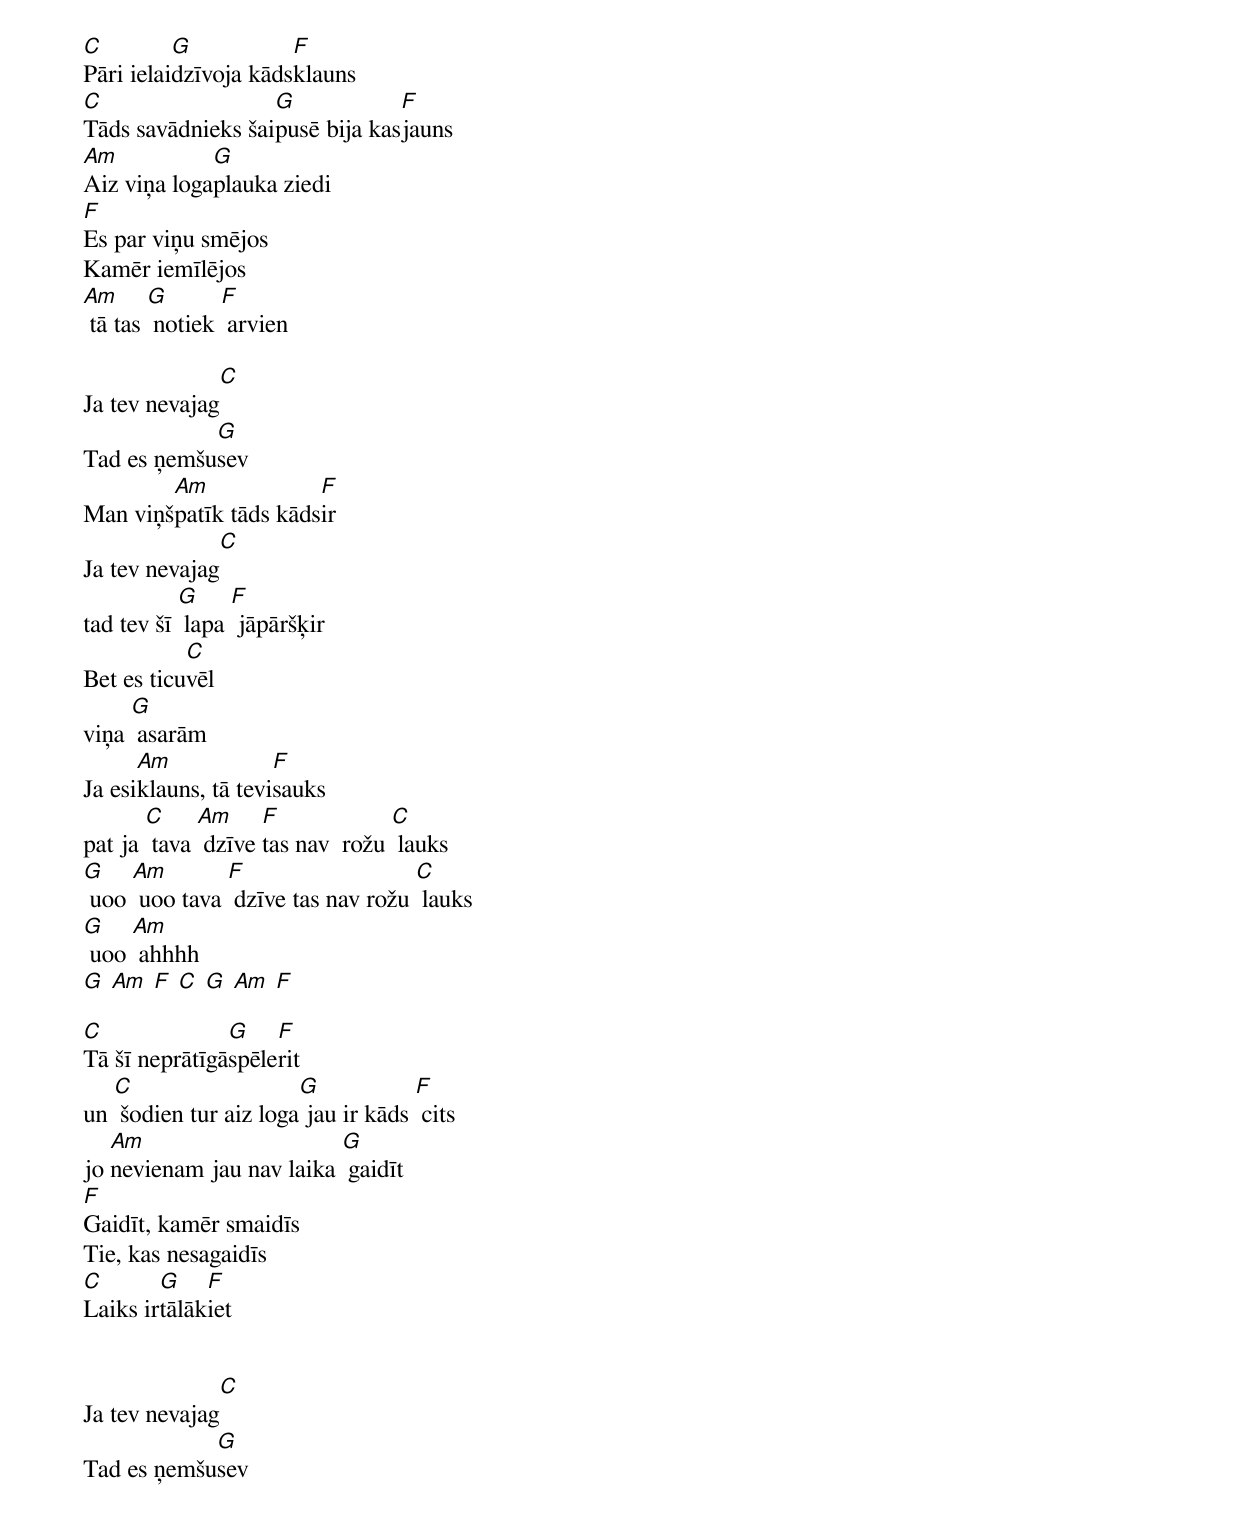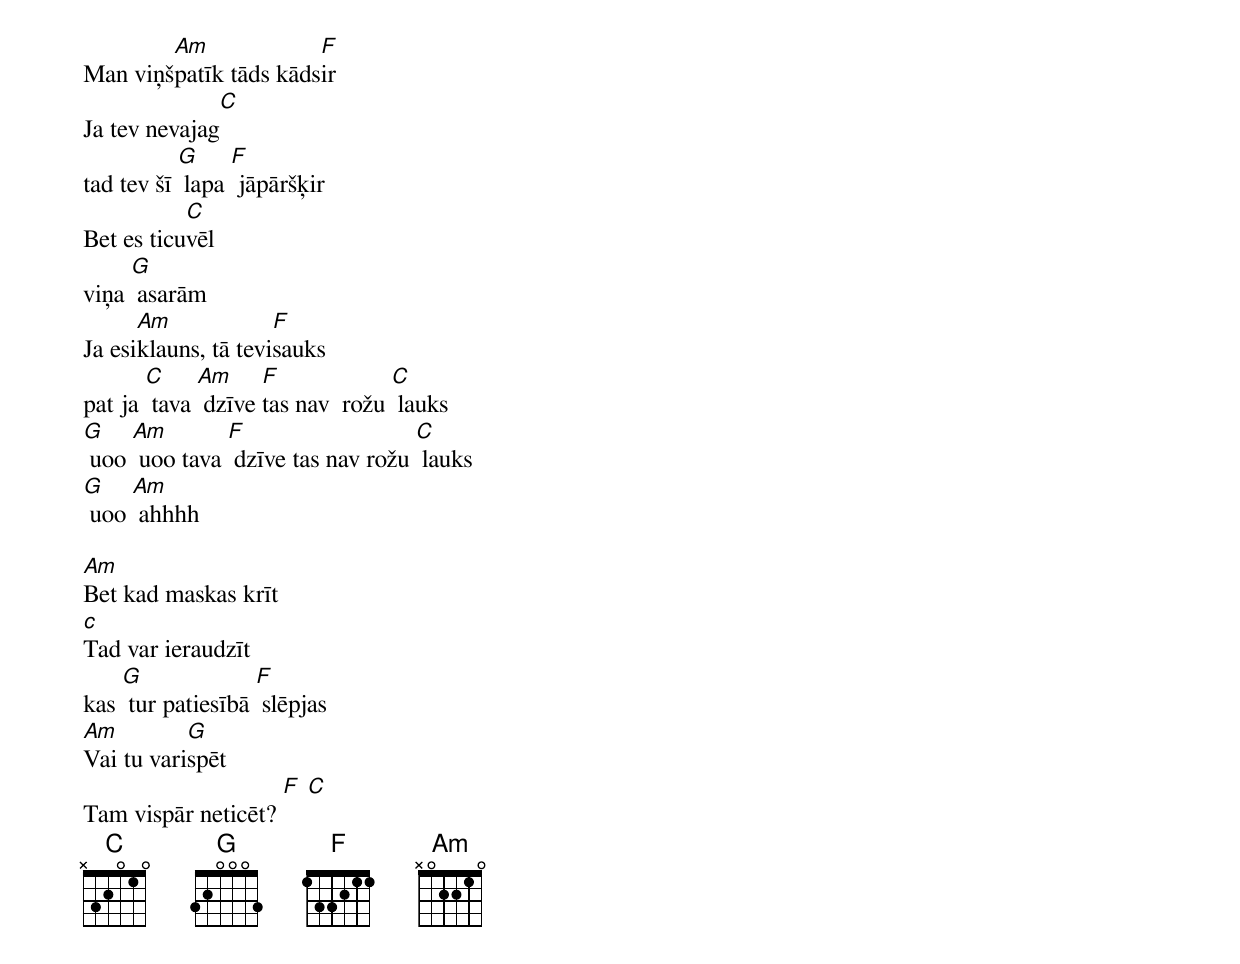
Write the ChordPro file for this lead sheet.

[C]Pāri ielai[G]dzīvoja kāds[F]klauns
[C]Tāds savādnieks šai[G]pusē bija kas[F]jauns
[Am]Aiz viņa loga[G]plauka ziedi
[F]Es par viņu smējos
Kamēr iemīlējos
[Am] tā tas [G] notiek [F] arvien

Ja tev nevajag[C]
Tad es ņemšu[G]sev
Man viņš[Am]patīk tāds kāds[F]ir
Ja tev nevajag[C]
tad tev šī [G] lapa [F] jāpāršķir
Bet es ticu[C]vēl
viņa [G] asarām
Ja esi[Am]klauns, tā tevi[F]sauks
pat ja [C] tava [Am] dzīve [F]tas nav  rožu [C] lauks
[G] uoo [Am] uoo tava [F] dzīve tas nav rožu [C] lauks
[G] uoo [Am] ahhhh
[G] [Am] [F] [C] [G] [Am] [F]

[C]Tā šī neprātīgā[G]spēle[F]rit
un [C] šodien tur aiz loga[G] jau ir kāds [F] cits
jo [Am]nevienam jau nav laika [G] gaidīt
[F]Gaidīt, kamēr smaidīs
Tie, kas nesagaidīs
[C]Laiks ir[G]tālāk[F]iet


Ja tev nevajag[C]
Tad es ņemšu[G]sev
Man viņš[Am]patīk tāds kāds[F]ir
Ja tev nevajag[C]
tad tev šī [G] lapa [F] jāpāršķir
Bet es ticu[C]vēl
viņa [G] asarām
Ja esi[Am]klauns, tā tevi[F]sauks
pat ja [C] tava [Am] dzīve [F]tas nav  rožu [C] lauks
[G] uoo [Am] uoo tava [F] dzīve tas nav rožu [C] lauks
[G] uoo [Am] ahhhh

[Am]Bet kad maskas krīt
[c]Tad var ieraudzīt
kas [G] tur patiesībā [F] slēpjas
[Am]Vai tu vari[G]spēt
Tam vispār neticēt? [F] [C]
